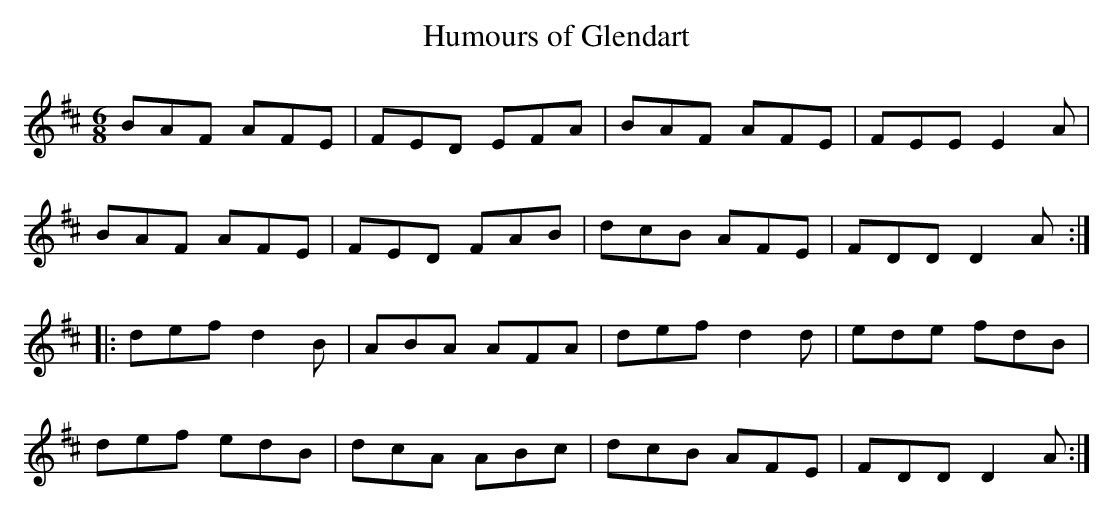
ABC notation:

X:1
T:Humours of Glendart
M:6/8
L:1/8
K:D
BAF AFE | FED EFA | BAF AFE | FEE E2A |
BAF AFE | FED FAB | dcB AFE | FDD D2A :|
|:def d2B | ABA AFA | def d2d | ede fdB |
def edB |dcA ABc | dcB AFE | FDD D2 A :|
